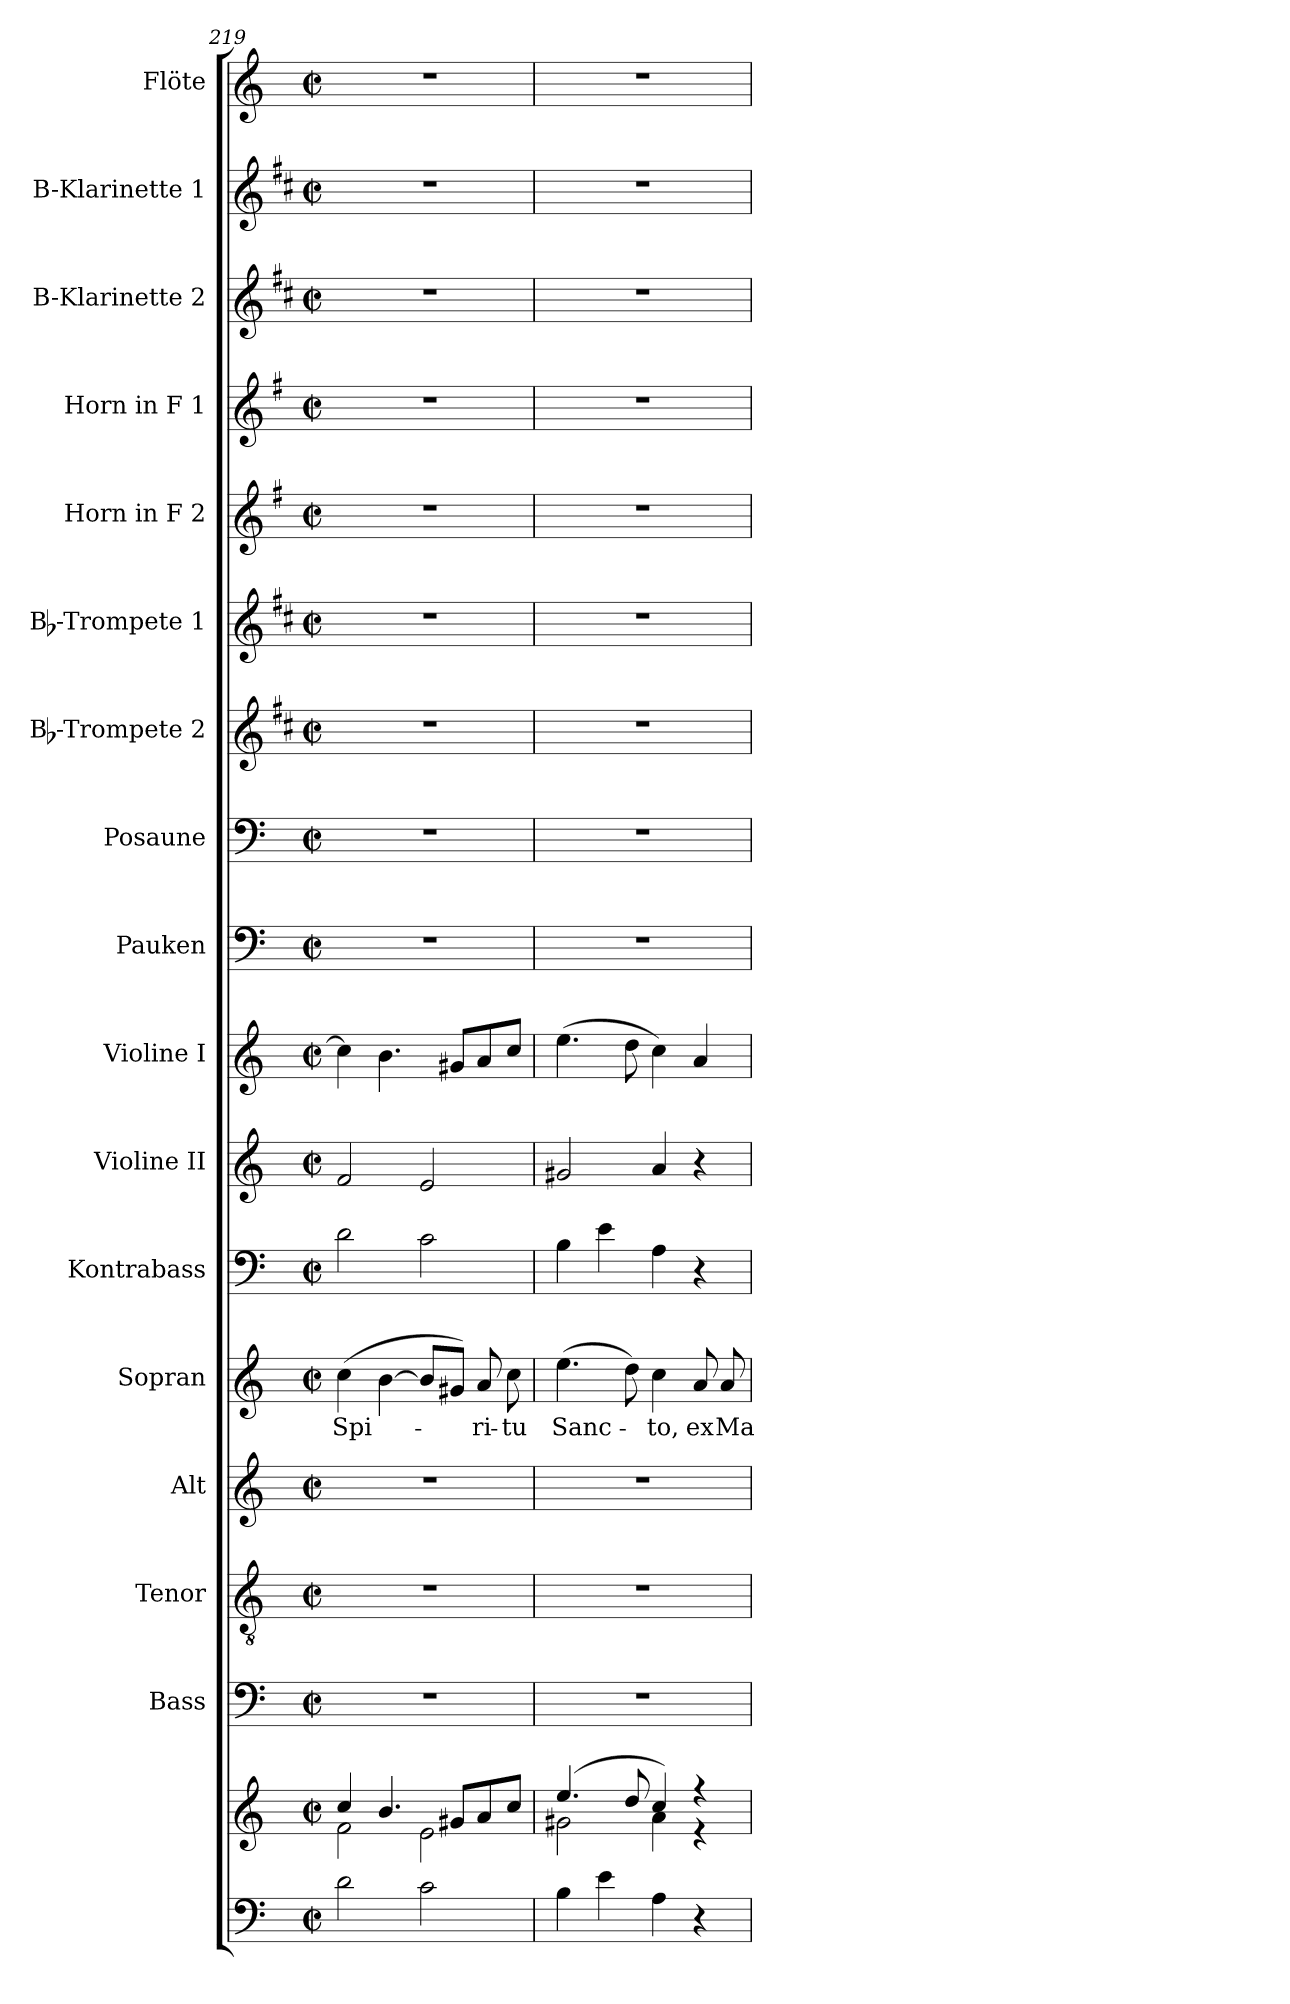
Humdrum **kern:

**kern	**kern	**kern	**kern	**kern	**kern	**text	**kern	**kern	**kern	**kern	**kern	**kern	**kern	**kern	**kern	**kern	**kern	**kern
*part17	*part17	*part16	*part15	*part14	*part13	*part13	*part12	*part11	*part10	*part9	*part8	*part7	*part6	*part5	*part4	*part3	*part2	*part1
*staff18	*staff17	*staff16	*staff15	*staff14	*staff13	*staff13	*staff12	*staff11	*staff10	*staff9	*staff8	*staff7	*staff6	*staff5	*staff4	*staff3	*staff2	*staff1
*	*	*I"Bass	*I"Tenor	*I"Alt	*I"Sopran	*	*I"Kontrabass	*I"Violine II	*I"Violine I	*I"Pauken	*I"Posaune	*I"Bb-Trompete 2	*I"Bb-Trompete 1	*I"Horn in F 2	*I"Horn in F 1	*I"B-Klarinette 2	*I"B-Klarinette 1	*I"Flöte
*	*	*I'B.	*I'T.	*I'A.	*I'S.	*	*I'Kb.	*I'Vl. II	*I'Vl. I	*I'Pk.	*I'Pos.	*I'Bb Trp. 2	*I'Bb Trp. 1	*I'Hrn. 2	*I'Hrn. 1	*I'B Kl. 2	*I'B Kl. 1	*I'Fl.
*clefF4	*clefG2	*clefF4	*clefGv2	*clefG2	*clefG2	*	*clefF4	*clefG2	*clefG2	*clefF4	*clefF4	*clefG2	*clefG2	*clefG2	*clefG2	*clefG2	*clefG2	*clefG2
*	*	*	*	*	*	*	*ITrd7c12	*	*	*	*	*ITrd1c2	*ITrd1c2	*ITrd4c7	*ITrd4c7	*ITrd1c2	*ITrd1c2	*
*k[]	*k[]	*k[]	*k[]	*k[]	*k[]	*	*k[]	*k[]	*k[]	*k[]	*k[]	*k[]	*k[]	*k[]	*k[]	*k[]	*k[]	*k[]
*C:	*C:	*C:	*C:	*C:	*C:	*	*C:	*C:	*C:	*C:	*C:	*C:	*C:	*C:	*C:	*C:	*C:	*C:
*M2/2	*M2/2	*M2/2	*M2/2	*M2/2	*M2/2	*	*M2/2	*M2/2	*M2/2	*M2/2	*M2/2	*M2/2	*M2/2	*M2/2	*M2/2	*M2/2	*M2/2	*M2/2
*met(c|)	*met(c|)	*met(c|)	*met(c|)	*met(c|)	*met(c|)	*	*met(c|)	*met(c|)	*met(c|)	*met(c|)	*met(c|)	*met(c|)	*met(c|)	*met(c|)	*met(c|)	*met(c|)	*met(c|)	*met(c|)
=219	=219	=219	=219	=219	=219	=219	=219	=219	=219	=219	=219	=219	=219	=219	=219	=219	=219	=219
*	*^	*	*	*	*	*	*	*	*	*	*	*	*	*	*	*	*	*
!	!	!	!	!	!	!	!LO:LY:b	!	!	!	!	!	!	!	!	!	!	!	!
2d\	4cc/	2f\	1r	1r	1r	(>4cc\	Spi-	2D\	2f/	4cc\]	1r	1r	1r	1r	1r	1r	1r	1r	1r
.	4.b/	.	.	.	.	[4b\	.	.	.	4.b\	.	.	.	.	.	.	.	.	.
2c\	.	2e\	.	.	.	8b/L]	.	2C\	2e/	.	.	.	.	.	.	.	.	.	.
.	8g#X/L	.	.	.	.	8g#X/J)	.	.	.	8g#X/L	.	.	.	.	.	.	.	.	.
!	!	!	!	!	!	!	!LO:LY:b	!	!	!	!	!	!	!	!	!	!	!	!
.	8a/	.	.	.	.	8a/	-ri-	.	.	8a/	.	.	.	.	.	.	.	.	.
!	!	!	!	!	!	!	!LO:LY:b	!	!	!	!	!	!	!	!	!	!	!	!
.	8cc/J	.	.	.	.	8cc\	-tu	.	.	8cc/J	.	.	.	.	.	.	.	.	.
=220	=220	=220	=220	=220	=220	=220	=220	=220	=220	=220	=220	=220	=220	=220	=220	=220	=220	=220	=220
!	!	!	!	!	!	!	!LO:LY:b	!	!	!	!	!	!	!	!	!	!	!	!
4B\	(4.ee/	2g#X\	1r	1r	1r	(>4.ee\	Sanc-	4BB\	2g#X/	(>4.ee\	1r	1r	1r	1r	1r	1r	1r	1r	1r
4e\	.	.	.	.	.	.	.	4E\	.	.	.	.	.	.	.	.	.	.	.
.	8dd/	.	.	.	.	8dd\)	.	.	.	8dd\	.	.	.	.	.	.	.	.	.
!	!	!	!	!	!	!	!LO:LY:b	!	!	!	!	!	!	!	!	!	!	!	!
4A\	4cc/)	4a\	.	.	.	4cc\	-to,	4AA\	4a/	4cc\)	.	.	.	.	.	.	.	.	.
!	!	!	!	!	!	!	!LO:LY:b	!	!	!	!	!	!	!	!	!	!	!	!
4r	4r	4r	.	.	.	8a/	ex	4r	4r	4a/	.	.	.	.	.	.	.	.	.
!	!	!	!	!	!	!	!LO:LY:b	!	!	!	!	!	!	!	!	!	!	!	!
.	.	.	.	.	.	8a/	Ma-	.	.	.	.	.	.	.	.	.	.	.	.
*	*v	*v	*	*	*	*	*	*	*	*	*	*	*	*	*	*	*	*	*
=	=	=	=	=	=	=	=	=	=	=	=	=	=	=	=	=	=	=
*-	*-	*-	*-	*-	*-	*-	*-	*-	*-	*-	*-	*-	*-	*-	*-	*-	*-	*-
